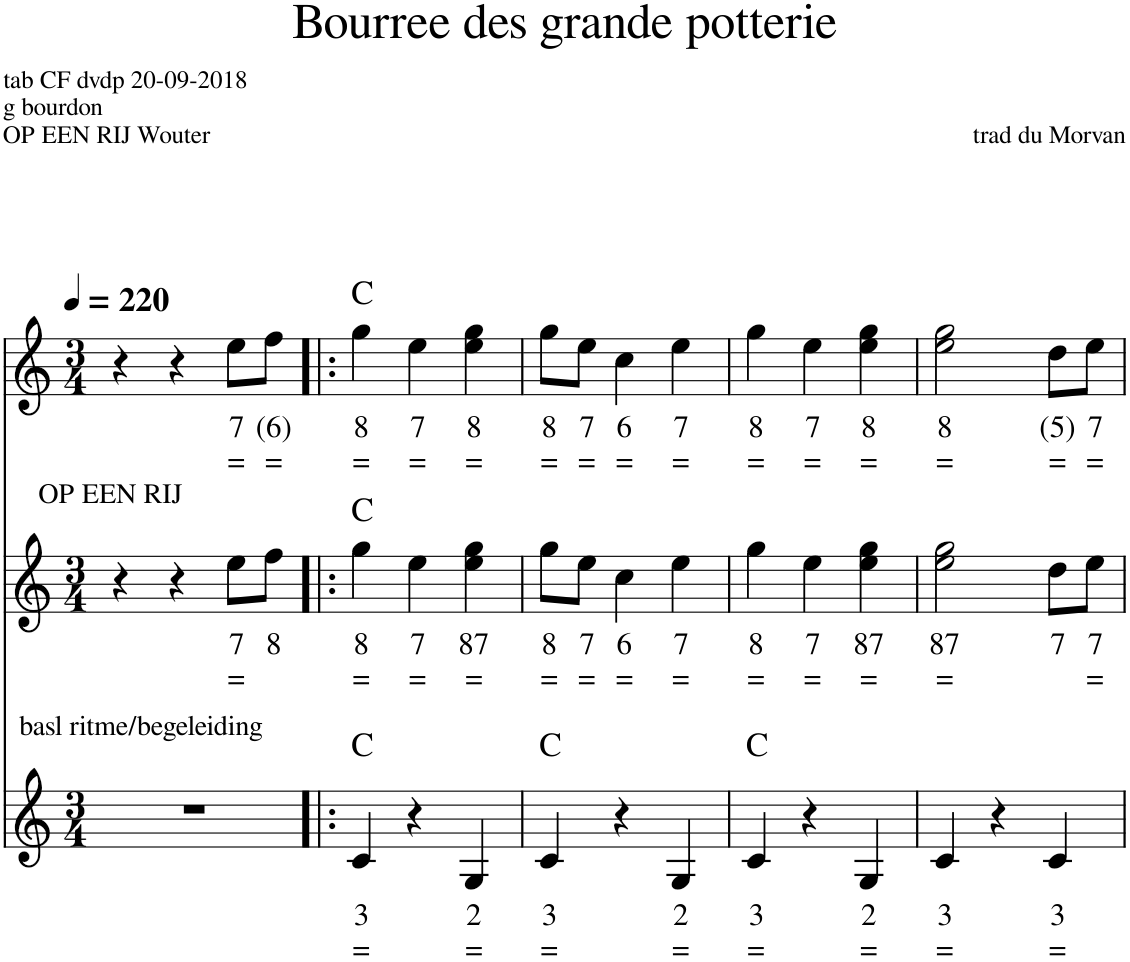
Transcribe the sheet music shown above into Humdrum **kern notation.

**kern	**kern	**kern	**kern	**kern	**text	**text	**harte	**kern	**text	**text	**harte	**kern	**text	**text	**harte
*part7	*part6	*part5	*part4	*part3	*part3	*part3	*part3	*part2	*part2	*part2	*part2	*part1	*part1	*part1	*part1
*staff7	*staff6	*staff5	*staff4	*staff3	*staff3	*staff3	*	*staff2	*staff2	*staff2	*	*staff1	*staff1	*staff1	*
*I"Stem	*I"Stem	*I"Stem	*I"Stem	*I"Contrabas, Acoustic Bass	*	*	*	*I"Stem	*	*	*	*I"Bandoneon, Flute	*	*	*
*	*	*	*	*I'Acc	*	*	*	*	*	*	*	*	*	*	*
*stria5	*stria5	*stria5	*stria5	*	*	*	*	*	*	*	*	*	*	*	*
*clefG2	*clefG2	*clefG2	*clefG2	*clefG2	*	*	*	*clefG2	*	*	*	*clefG2	*	*	*
*	*	*	*	*Trd7c12	*	*	*	*	*	*	*	*	*	*	*
*k[]	*k[]	*k[]	*k[]	*k[]	*	*	*	*k[]	*	*	*	*k[]	*	*	*
*M3/4	*M3/4	*M3/4	*M3/4	*M3/4	*	*	*	*M3/4	*	*	*	*M3/4	*	*	*
*MM220	*MM220	*MM220	*MM220	*MM220	*	*	*	*MM220	*	*	*	*MM220	*	*	*
=1	=1	=1	=1	=1	=1	=1	=1	=1	=1	=1	=1	=1	=1	=1	=1
!	!	!	!	!	!	!	!	!LO:TX:a:t=OP EEN RIJ	!	!	!	!	!	!	!
!	!	!	!	!LO:TX:a:t=basl ritme/begeleiding	!	!	!	!	!	!	!	!	!	!	!
!	!	!	!LO:TX:a:t=tikkende bas begeleiding	!	!	!	!	!	!	!	!	!	!	!	!
!	!	!LO:TX:a:t=G bourdon	!	!	!	!	!	!	!	!	!	!	!	!	!
!	!LO:TX:a:t=beg G	!	!	!	!	!	!	!	!	!	!	!	!	!	!
!LO:TX:a:t=akk bourree ritme	!	!	!	!	!	!	!	!	!	!	!	!	!	!	!
2.r	4r	2.r	2.r	2.r	.	.	.	4r	.	.	.	4r	.	.	.
.	4G 4B 4d	.	.	.	.	.	.	4r	.	.	.	4r	.	.	.
!	!	!	!	!	!	!	!	!	!LO:LY:b	!LO:LY:b	!	!	!LO:LY:b	!LO:LY:b	!
.	4r	.	.	.	.	.	.	8ee\L	7	=	.	8ee\L	7	=	.
!	!	!	!	!	!	!	!	!	!LO:LY:b	!	!	!	!LO:LY:b	!LO:LY:b	!
.	.	.	.	.	.	.	.	8ff\J	8	.	.	8ff\J	(6)	=	.
=2!|:	=2!|:	=2!|:	=2!|:	=2!|:	=2!|:	=2!|:	=2!|:	=2!|:	=2!|:	=2!|:	=2!|:	=2!|:	=2!|:	=2!|:	=2!|:
!	!	!	!	!	!LO:LY:b	!LO:LY:b	!	!	!LO:LY:b	!LO:LY:b	!	!	!LO:LY:b	!LO:LY:b	!
4.c 4.e 4.g	4G 4B 4d	[2.G	4c	4c/	3	=	C:maj	4gg\	8	=	C:maj	4gg\	8	=	C:maj
!	!	!	!	!	!	!	!	!	!LO:LY:b	!LO:LY:b	!	!	!LO:LY:b	!LO:LY:b	!
.	2r	.	4c	4r	.	.	.	4ee\	7	=	.	4ee\	7	=	.
8c 8e 8g	.	.	.	.	.	.	.	.	.	.	.	.	.	.	.
!	!	!	!	!	!LO:LY:b	!LO:LY:b	!	!	!LO:LY:b	!LO:LY:b	!	!	!LO:LY:b	!LO:LY:b	!
4c 4e 4g	.	.	4c	4G/	2	=	.	4ee\ 4gg\	87	=	.	4ee\ 4gg\	8	=	.
=3	=3	=3	=3	=3	=3	=3	=3	=3	=3	=3	=3	=3	=3	=3	=3
!	!	!	!	!	!LO:LY:b	!LO:LY:b	!	!	!LO:LY:b	!LO:LY:b	!	!	!LO:LY:b	!LO:LY:b	!
4c 4e 4g	4G 4B 4d	2.G_	4c	4c/	3	=	C:maj	8gg\L	8	=	.	8gg\L	8	=	.
!	!	!	!	!	!	!	!	!	!LO:LY:b	!LO:LY:b	!	!	!LO:LY:b	!LO:LY:b	!
.	.	.	.	.	.	.	.	8ee\J	7	=	.	8ee\J	7	=	.
!	!	!	!	!	!	!	!	!	!LO:LY:b	!LO:LY:b	!	!	!LO:LY:b	!LO:LY:b	!
2r	2r	.	4c	4r	.	.	.	4cc\	6	=	.	4cc\	6	=	.
!	!	!	!	!	!LO:LY:b	!LO:LY:b	!	!	!LO:LY:b	!LO:LY:b	!	!	!LO:LY:b	!LO:LY:b	!
.	.	.	4c	4G/	2	=	.	4ee\	7	=	.	4ee\	7	=	.
=4	=4	=4	=4	=4	=4	=4	=4	=4	=4	=4	=4	=4	=4	=4	=4
!	!	!	!	!	!LO:LY:b	!LO:LY:b	!	!	!LO:LY:b	!LO:LY:b	!	!	!LO:LY:b	!LO:LY:b	!
2c 2e 2g	4r	2.G_	4c	4c/	3	=	C:maj	4gg\	8	=	.	4gg\	8	=	.
!	!	!	!	!	!	!	!	!	!LO:LY:b	!LO:LY:b	!	!	!LO:LY:b	!LO:LY:b	!
.	4G 4B 4d	.	4c	4r	.	.	.	4ee\	7	=	.	4ee\	7	=	.
!	!	!	!	!	!LO:LY:b	!LO:LY:b	!	!	!LO:LY:b	!LO:LY:b	!	!	!LO:LY:b	!LO:LY:b	!
4c 4e 4g	4G 4B 4d	.	4c	4G/	2	=	.	4ee\ 4gg\	87	=	.	4ee\ 4gg\	8	=	.
=5	=5	=5	=5	=5	=5	=5	=5	=5	=5	=5	=5	=5	=5	=5	=5
!	!	!	!	!	!LO:LY:b	!LO:LY:b	!	!	!LO:LY:b	!LO:LY:b	!	!	!LO:LY:b	!LO:LY:b	!
2.c 2.e 2.g	4r	2.G_	4c	4c/	3	=	.	2ee\ 2gg\	87	=	.	2ee\ 2gg\	8	=	.
.	4G 4B 4d	.	4c	4r	.	.	.	.	.	.	.	.	.	.	.
!	!	!	!	!	!LO:LY:b	!LO:LY:b	!	!	!LO:LY:b	!	!	!	!LO:LY:b	!LO:LY:b	!
.	4r	.	4c	4c/	3	=	.	8dd\L	7	.	.	8dd\L	(5)	=	.
!	!	!	!	!	!	!	!	!	!LO:LY:b	!LO:LY:b	!	!	!LO:LY:b	!LO:LY:b	!
.	.	.	.	.	.	.	.	8ee\J	7	=	.	8ee\J	7	=	.
=	=	=	=	=	=	=	=	=	=	=	=	=	=	=	=
*-	*-	*-	*-	*-	*-	*-	*-	*-	*-	*-	*-	*-	*-	*-	*-
